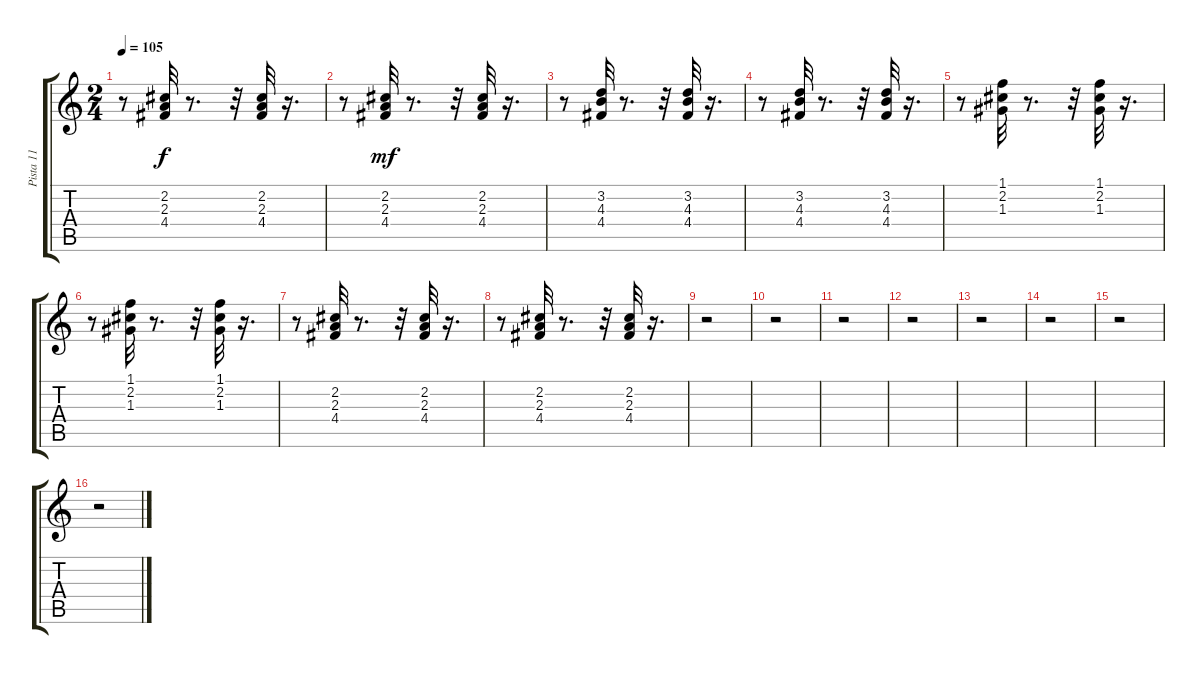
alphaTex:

\track ("Pista 11" "Pista 11") {instrument acousticguitarsteel}
\staff {score tabs}
\tuning (E4 B3 G3 D3 A2 E2) {hide}
\ts (2 4)
\tempo 105
\clef g2
\ks c
r.8{dy mf} (2.2 2.3 4.4).32{dy f} r.8{d} r.32 (2.2 2.3 4.4).32 r.16{d} |
r.8 (2.2 2.3 4.4).32{dy mf} r.8{d} r.32 (2.2 2.3 4.4).32 r.16{d} |
r.8 (3.2 4.3 4.4).32 r.8{d} r.32 (3.2 4.3 4.4).32 r.16{d} |
r.8 (3.2 4.3 4.4).32 r.8{d} r.32 (3.2 4.3 4.4).32 r.16{d} |
r.8 (1.1 2.2 1.3).32 r.8{d} r.32 (1.1 2.2 1.3).32 r.16{d} |
r.8 (1.1 2.2 1.3).32 r.8{d} r.32 (1.1 2.2 1.3).32 r.16{d} |
r.8 (2.2 2.3 4.4).32 r.8{d} r.32 (2.2 2.3 4.4).32 r.16{d} |
r.8 (2.2 2.3 4.4).32 r.8{d} r.32 (2.2 2.3 4.4).32 r.16{d} |
r.2 |
r.2 |
r.2 |
r.2 |
r.2 |
r.2 |
r.2 |
r.2
